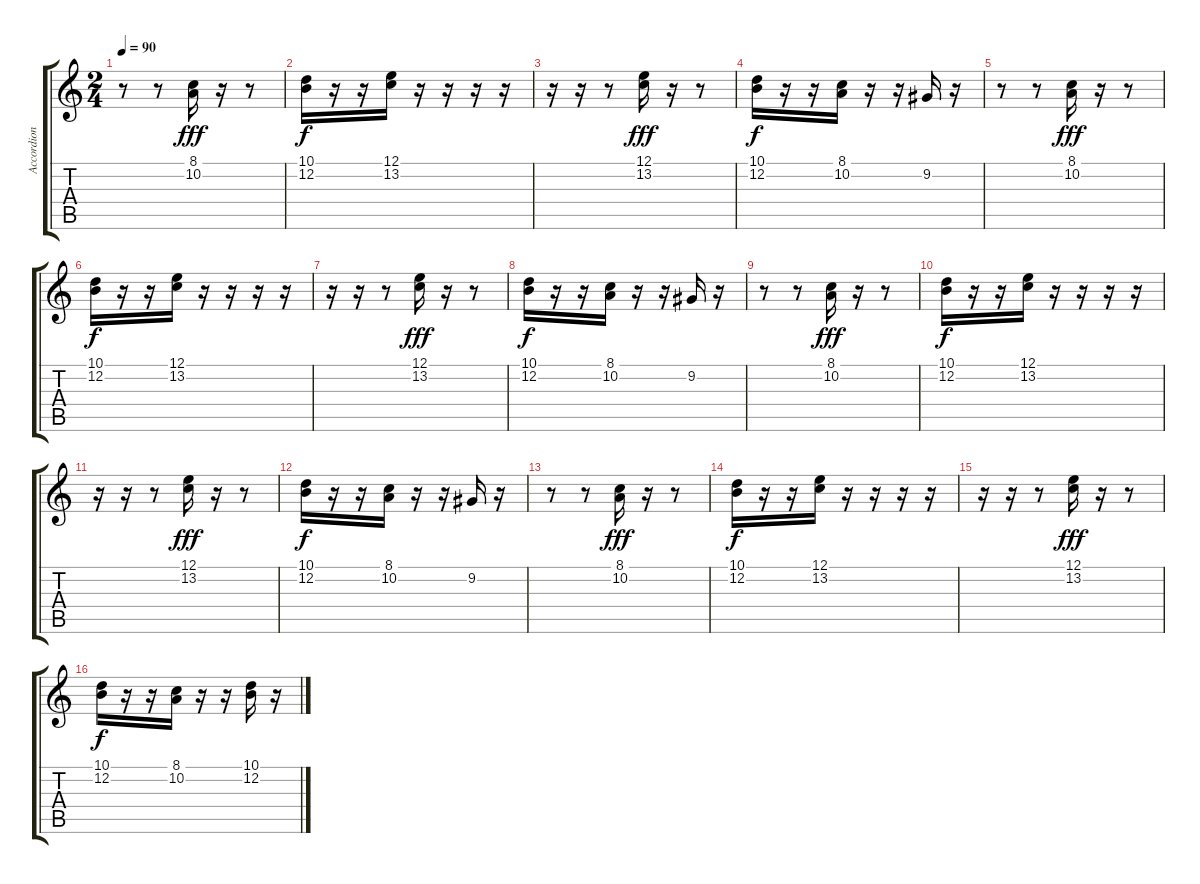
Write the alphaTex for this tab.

\track ("Accordion" "Accordion") {instrument accordion}
\staff {score tabs}
\tuning (E4 B3 G3 D3 A2 E2) {hide}
\ts (2 4)
\tempo 90
\clef g2
\ks c
r.8{dy f} r.8 (8.1 10.2).16{dy fff} r.16 r.8 |
(10.1 12.2).16{dy f} r.16 r.16 (12.1 13.2).16 r.16 r.16 r.16 r.16 |
r.16 r.16 r.8 (12.1 13.2).16{dy fff} r.16 r.8 |
(10.1 12.2).16{dy f} r.16 r.16 (8.1 10.2).16 r.16 r.16 9.2.16 r.16 |
r.8 r.8 (8.1 10.2).16{dy fff} r.16 r.8 |
(10.1 12.2).16{dy f} r.16 r.16 (12.1 13.2).16 r.16 r.16 r.16 r.16 |
r.16 r.16 r.8 (12.1 13.2).16{dy fff} r.16 r.8 |
(10.1 12.2).16{dy f} r.16 r.16 (8.1 10.2).16 r.16 r.16 9.2.16 r.16 |
r.8 r.8 (8.1 10.2).16{dy fff} r.16 r.8 |
(10.1 12.2).16{dy f} r.16 r.16 (12.1 13.2).16 r.16 r.16 r.16 r.16 |
r.16 r.16 r.8 (12.1 13.2).16{dy fff} r.16 r.8 |
(10.1 12.2).16{dy f} r.16 r.16 (8.1 10.2).16 r.16 r.16 9.2.16 r.16 |
r.8 r.8 (8.1 10.2).16{dy fff} r.16 r.8 |
(10.1 12.2).16{dy f} r.16 r.16 (12.1 13.2).16 r.16 r.16 r.16 r.16 |
r.16 r.16 r.8 (12.1 13.2).16{dy fff} r.16 r.8 |
(10.1 12.2).16{dy f} r.16 r.16 (8.1 10.2).16 r.16 r.16 (10.1 12.2).16 r.16
